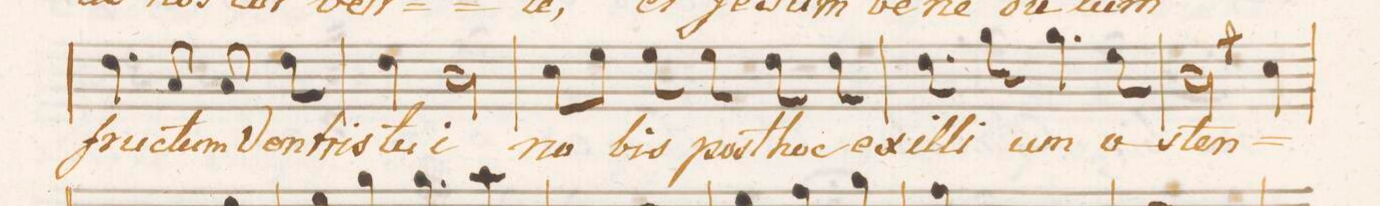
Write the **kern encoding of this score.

**kern	**text	**dynam
*I"Tenore.	*	*
*clefC4	*	*
*k[b-e-]	*	*
*M3/4	*	*
4.c\	fru-	.
8G/	-ctum	.
8G/	Ven-	.
8c\	-tris	.
=45	=45	=45
4c\	tu-	.
2A\	-i	.
=46	=46	=46
8B-\L	no-	.
8d\J	.	.
8d\	-bis	.
8d\	post	.
8c\	hoc	.
8c\	e-	.
=47	=47	=47
8.c\	-xil-	.
16f\	-li-	.
4.f\	-um	.
8d\	o-	.
=48	=48	=48
2A\	-sten-	.
8qc/	.	.
4B-\	.	.
=49	=49	=49
*-	*-	*-
